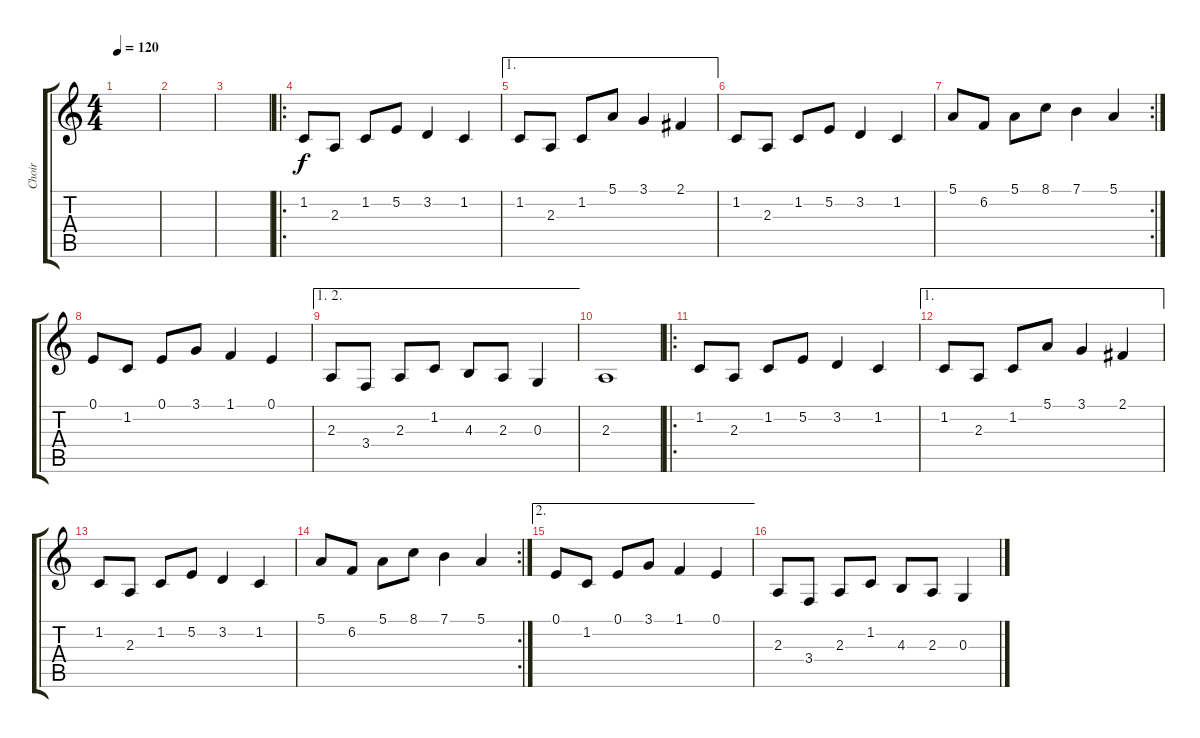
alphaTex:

\track ("Choir" "Choir") {instrument pad4choir}
\staff {score tabs}
\tuning (E4 B3 G3 D3 A2 E2) {hide}
\ts (4 4)
\tempo 120
\clef g2
\ks c
|
|
|
\ro
1.2.8 2.3.8 1.2.8 5.2.8 3.2.4 1.2.4 |
\ae 1
1.2.8 2.3.8 1.2.8 5.1.8 3.1.4 2.1.4 |
1.2.8 2.3.8 1.2.8 5.2.8 3.2.4 1.2.4 |
\rc 2
5.1.8 6.2.8 5.1.8 8.1.8 7.1.4 5.1.4 |
0.1.8 1.2.8 0.1.8 3.1.8 1.1.4 0.1.4 |
\ae (1 2)
2.3.8 3.4.8 2.3.8 1.2.8 4.3.8 2.3.8 0.3.4 |
2.3.1 |
\ro
1.2.8 2.3.8 1.2.8 5.2.8 3.2.4 1.2.4 |
\ae 1
1.2.8 2.3.8 1.2.8 5.1.8 3.1.4 2.1.4 |
1.2.8 2.3.8 1.2.8 5.2.8 3.2.4 1.2.4 |
\rc 2
5.1.8 6.2.8 5.1.8 8.1.8 7.1.4 5.1.4 |
\ae 2
0.1.8 1.2.8 0.1.8 3.1.8 1.1.4 0.1.4 |
2.3.8 3.4.8 2.3.8 1.2.8 4.3.8 2.3.8 0.3.4
